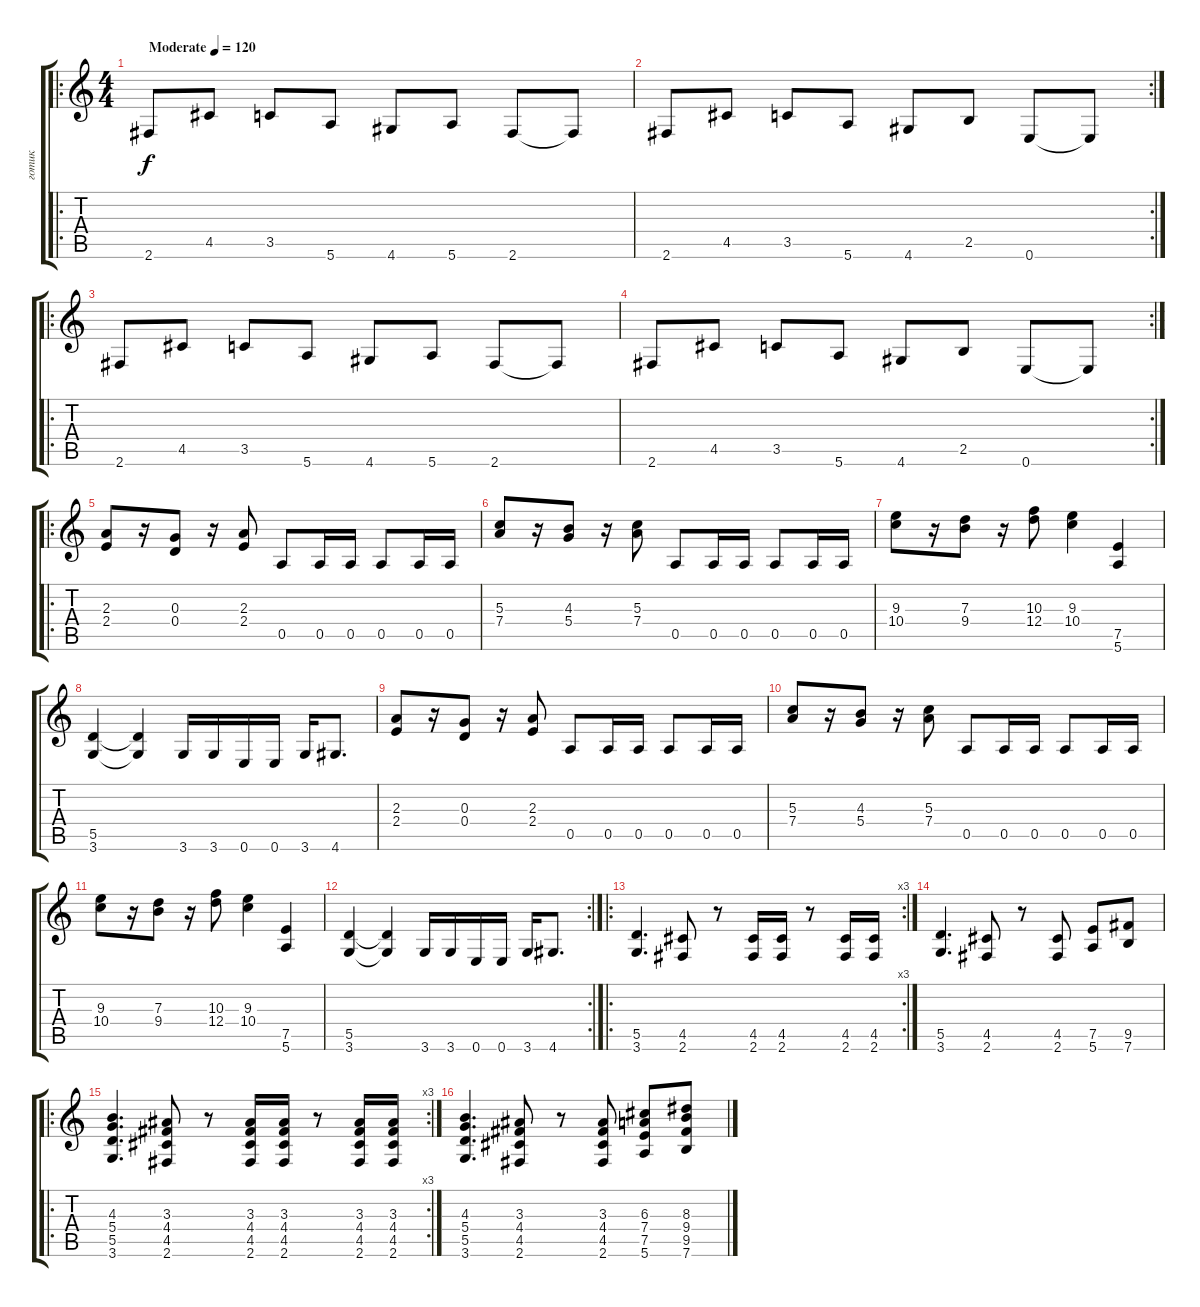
\track ("готик" "готик") {instrument distortionguitar}
\staff {score tabs}
\tuning (E4 B3 G3 D3 A2 E2) {hide}
\ro
\ts (4 4)
\tempo (120 "Moderate")
\clef g2
\ks c
2.6.8{dy f instrument distortionguitar} 4.5.8 3.5.8 5.6.8 4.6.8 5.6.8 2.6.8 2.6{t}.8 |
\rc 2
2.6.8 4.5.8 3.5.8 5.6.8 4.6.8 2.5.8 0.6.8 0.6{t}.8 |
\ro
2.6.8 4.5.8 3.5.8 5.6.8 4.6.8 5.6.8 2.6.8 2.6{t}.8 |
\rc 2
2.6.8 4.5.8 3.5.8 5.6.8 4.6.8 2.5.8 0.6.8 0.6{t}.8 |
\ro
(2.3 2.4).8 r.16 (0.3 0.4).8 r.16 (2.3 2.4).8 0.5.8 0.5.16 0.5.16 0.5.8 0.5.16 0.5.16 |
(5.3 7.4).8 r.16 (4.3 5.4).8 r.16 (5.3 7.4).8 0.5.8 0.5.16 0.5.16 0.5.8 0.5.16 0.5.16 |
(9.3 10.4).8 r.16 (7.3 9.4).8 r.16 (10.3 12.4).8 (9.3 10.4).4 (7.5 5.6).4 |
(5.5 3.6).4 (5.5{t} 3.6{t}).4 3.6.16 3.6.16 0.6.16 0.6.16 3.6.16 4.6.8{d} |
(2.3 2.4).8 r.16 (0.3 0.4).8 r.16 (2.3 2.4).8 0.5.8 0.5.16 0.5.16 0.5.8 0.5.16 0.5.16 |
(5.3 7.4).8 r.16 (4.3 5.4).8 r.16 (5.3 7.4).8 0.5.8 0.5.16 0.5.16 0.5.8 0.5.16 0.5.16 |
(9.3 10.4).8 r.16 (7.3 9.4).8 r.16 (10.3 12.4).8 (9.3 10.4).4 (7.5 5.6).4 |
\rc 2
(5.5 3.6).4 (5.5{t} 3.6{t}).4 3.6.16 3.6.16 0.6.16 0.6.16 3.6.16 4.6.8{d} |
\ro
\rc 3
(5.5 3.6).4{d} (4.5 2.6).8 r.8 (4.5 2.6).16 (4.5 2.6).16 r.8 (4.5 2.6).16 (4.5 2.6).16 |
(5.5 3.6).4{d} (4.5 2.6).8 r.8 (4.5 2.6).8 (7.5 5.6).8 (9.5 7.6).8 |
\ro
\rc 3
(4.3 5.4 5.5 3.6).4{d} (3.3 4.4 4.5 2.6).8 r.8 (3.3 4.4 4.5 2.6).16 (3.3 4.4 4.5 2.6).16 r.8 (3.3 4.4 4.5 2.6).16 (3.3 4.4 4.5 2.6).16 |
(4.3 5.4 5.5 3.6).4{d} (3.3 4.4 4.5 2.6).8 r.8 (3.3 4.4 4.5 2.6).8 (6.3 7.4 7.5 5.6).8 (8.3 9.4 9.5 7.6).8
